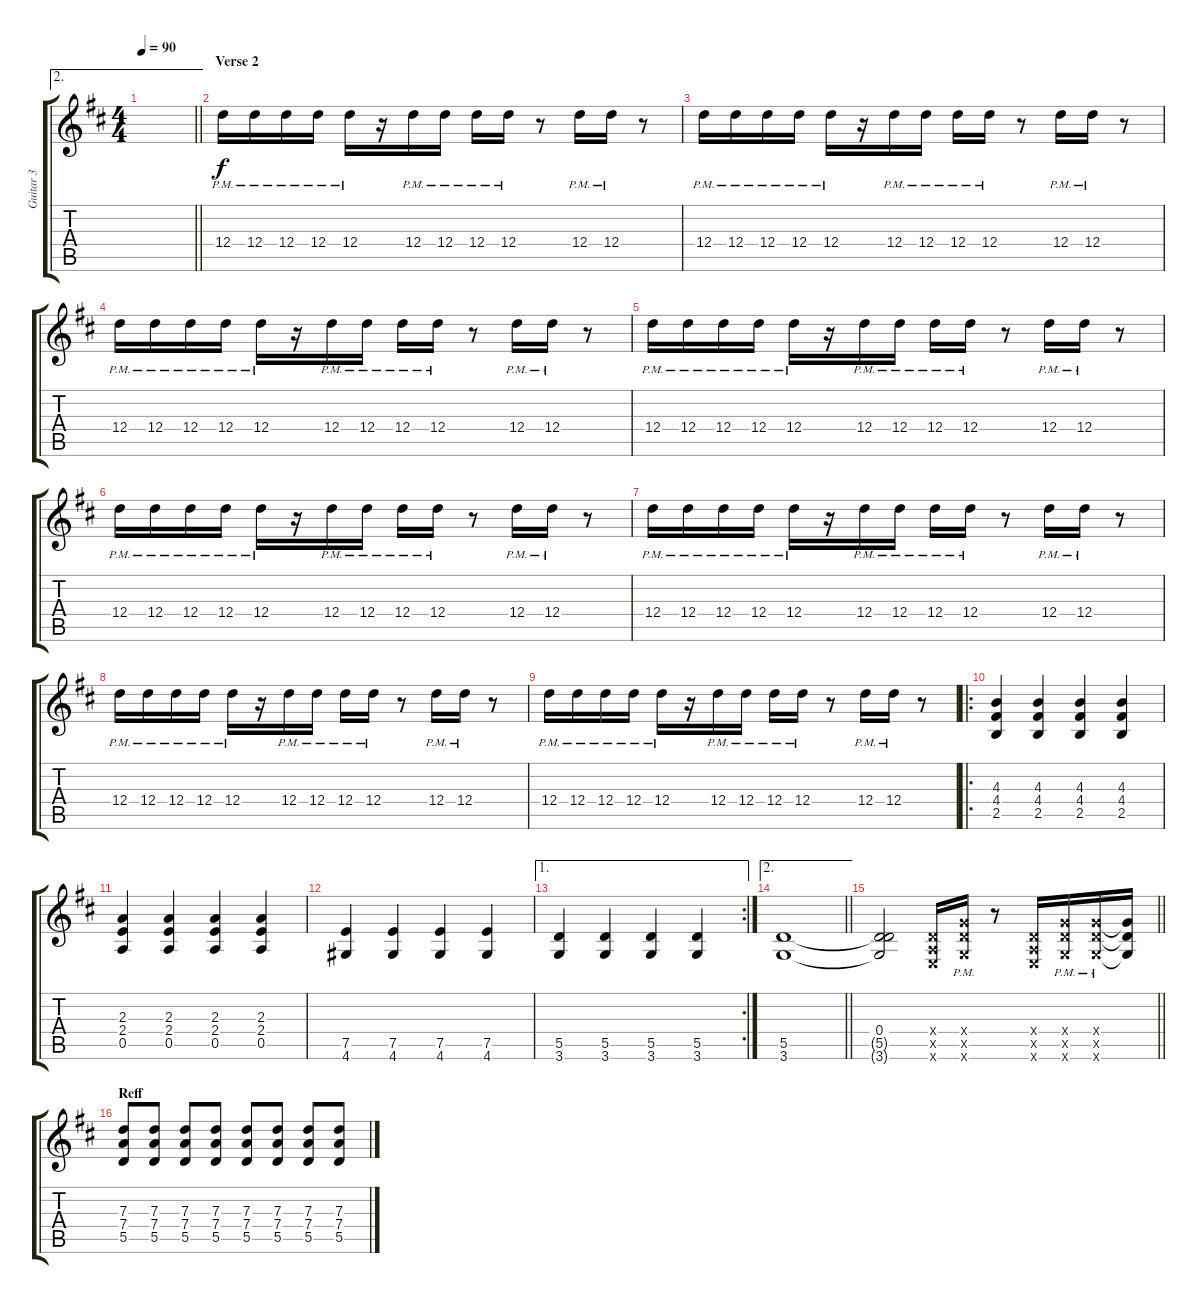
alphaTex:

\track ("Guitar 3" "Guitar 3") {instrument distortionguitar}
\staff {score tabs}
\tuning (E4 B3 G3 D3 A2 E2) {hide}
\ae 2
\ts (4 4)
\tempo 90
\clef g2
\barLineRight lightlight
\ks d
|
\section ("" "Verse 2")
12.4{pm}.16 12.4{pm}.16 12.4{pm}.16 12.4{pm}.16 12.4{pm}.16 r.16 12.4{pm}.16 12.4{pm}.16 12.4{pm}.16 12.4{pm}.16 r.8 12.4{pm}.16 12.4{pm}.16 r.8 |
12.4{pm}.16 12.4{pm}.16 12.4{pm}.16 12.4{pm}.16 12.4{pm}.16 r.16 12.4{pm}.16 12.4{pm}.16 12.4{pm}.16 12.4{pm}.16 r.8 12.4{pm}.16 12.4{pm}.16 r.8 |
12.4{pm}.16 12.4{pm}.16 12.4{pm}.16 12.4{pm}.16 12.4{pm}.16 r.16 12.4{pm}.16 12.4{pm}.16 12.4{pm}.16 12.4{pm}.16 r.8 12.4{pm}.16 12.4{pm}.16 r.8 |
12.4{pm}.16 12.4{pm}.16 12.4{pm}.16 12.4{pm}.16 12.4{pm}.16 r.16 12.4{pm}.16 12.4{pm}.16 12.4{pm}.16 12.4{pm}.16 r.8 12.4{pm}.16 12.4{pm}.16 r.8 |
12.4{pm}.16 12.4{pm}.16 12.4{pm}.16 12.4{pm}.16 12.4{pm}.16 r.16 12.4{pm}.16 12.4{pm}.16 12.4{pm}.16 12.4{pm}.16 r.8 12.4{pm}.16 12.4{pm}.16 r.8 |
12.4{pm}.16 12.4{pm}.16 12.4{pm}.16 12.4{pm}.16 12.4{pm}.16 r.16 12.4{pm}.16 12.4{pm}.16 12.4{pm}.16 12.4{pm}.16 r.8 12.4{pm}.16 12.4{pm}.16 r.8 |
12.4{pm}.16 12.4{pm}.16 12.4{pm}.16 12.4{pm}.16 12.4{pm}.16 r.16 12.4{pm}.16 12.4{pm}.16 12.4{pm}.16 12.4{pm}.16 r.8 12.4{pm}.16 12.4{pm}.16 r.8 |
12.4{pm}.16 12.4{pm}.16 12.4{pm}.16 12.4{pm}.16 12.4{pm}.16 r.16 12.4{pm}.16 12.4{pm}.16 12.4{pm}.16 12.4{pm}.16 r.8 12.4{pm}.16 12.4{pm}.16 r.8 |
\ro
(4.3 4.4 2.5).4 (4.3 4.4 2.5).4 (4.3 4.4 2.5).4 (4.3 4.4 2.5).4 |
(2.3 2.4 0.5).4 (2.3 2.4 0.5).4 (2.3 2.4 0.5).4 (2.3 2.4 0.5).4 |
(7.5 4.6).4 (7.5 4.6).4 (7.5 4.6).4 (7.5 4.6).4 |
\ae 1
\rc 2
(5.5 3.6).4 (5.5 3.6).4 (5.5 3.6).4 (5.5 3.6).4 |
\ae 2
\barLineRight lightlight
(5.5 3.6).1 |
\barLineRight lightlight
(0.4 5.5{t} 3.6{t}).2 (0.4{x} 0.5{x} 0.6{x}).16 (5.4{pm x} 5.5{pm x} 3.6{pm x}).16 r.8 (0.4{x} 0.5{x} 0.6{x}).16 (5.4{pm x} 5.5{pm x} 3.6{pm x}).16 (5.4{pm x} 5.5{pm x} 3.6{pm x}).16 (5.4{t} 5.5{t} 3.6{t}).16 |
\section ("" "Reff")
(7.3 7.4 5.5).8 (7.3 7.4 5.5).8 (7.3 7.4 5.5).8 (7.3 7.4 5.5).8 (7.3 7.4 5.5).8 (7.3 7.4 5.5).8 (7.3 7.4 5.5).8 (7.3 7.4 5.5).8
